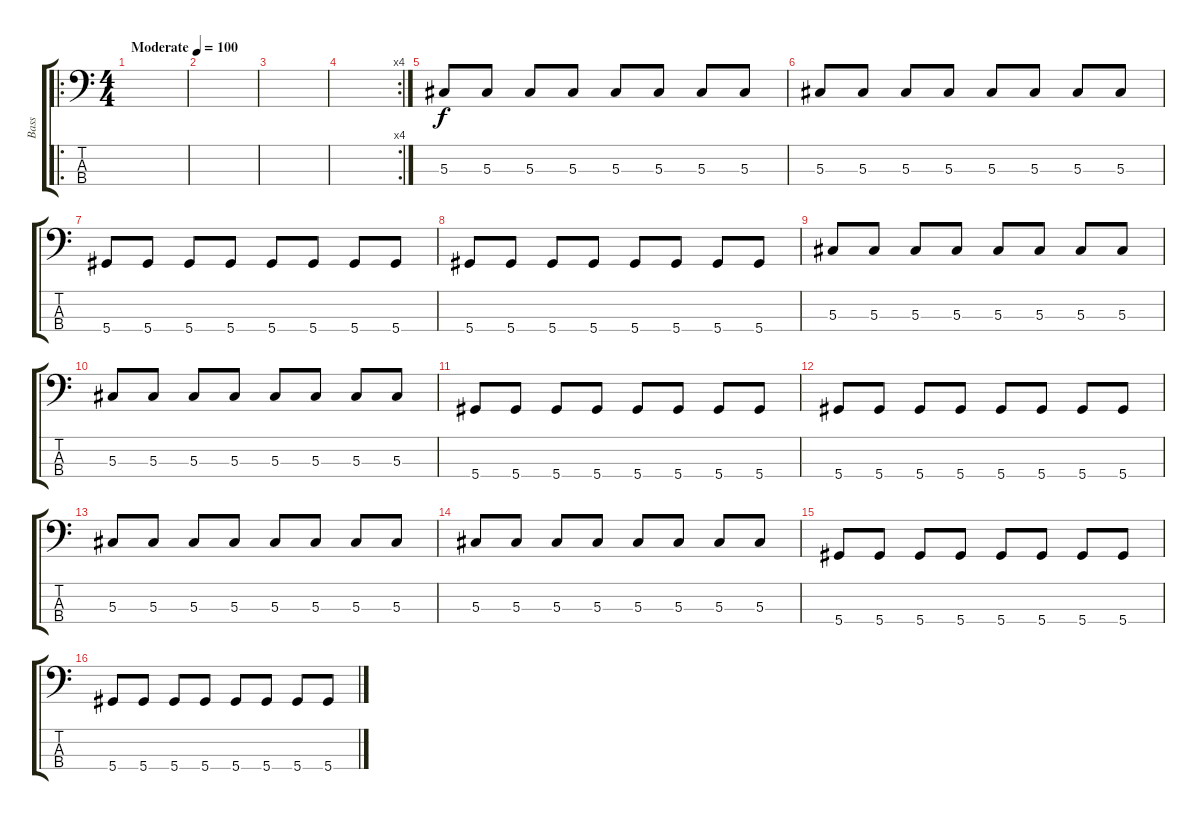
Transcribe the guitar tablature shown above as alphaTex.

\track ("Bass" "Bass") {instrument electricbassfinger}
\staff {score tabs}
\tuning (Gb2 Db2 Ab1 Eb1) {hide}
\ro
\ts (4 4)
\tempo (100 "Moderate")
\clef f4
\ks c
|
|
|
\rc 4
|
5.3.8 5.3.8 5.3.8 5.3.8 5.3.8 5.3.8 5.3.8 5.3.8 |
5.3.8 5.3.8 5.3.8 5.3.8 5.3.8 5.3.8 5.3.8 5.3.8 |
5.4.8 5.4.8 5.4.8 5.4.8 5.4.8 5.4.8 5.4.8 5.4.8 |
5.4.8 5.4.8 5.4.8 5.4.8 5.4.8 5.4.8 5.4.8 5.4.8 |
5.3.8 5.3.8 5.3.8 5.3.8 5.3.8 5.3.8 5.3.8 5.3.8 |
5.3.8 5.3.8 5.3.8 5.3.8 5.3.8 5.3.8 5.3.8 5.3.8 |
5.4.8 5.4.8 5.4.8 5.4.8 5.4.8 5.4.8 5.4.8 5.4.8 |
5.4.8 5.4.8 5.4.8 5.4.8 5.4.8 5.4.8 5.4.8 5.4.8 |
5.3.8 5.3.8 5.3.8 5.3.8 5.3.8 5.3.8 5.3.8 5.3.8 |
5.3.8 5.3.8 5.3.8 5.3.8 5.3.8 5.3.8 5.3.8 5.3.8 |
5.4.8 5.4.8 5.4.8 5.4.8 5.4.8 5.4.8 5.4.8 5.4.8 |
5.4.8 5.4.8 5.4.8 5.4.8 5.4.8 5.4.8 5.4.8 5.4.8
